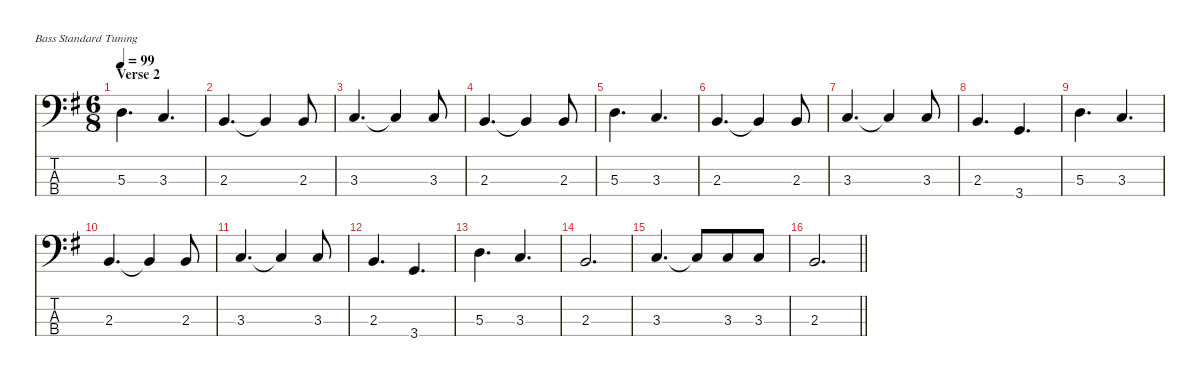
\defaultSystemsLayout 4
\hideDynamics
\bracketExtendMode nobrackets
\singleTrackTrackNamePolicy hidden
\multiTrackTrackNamePolicy hidden
\otherSystemsTrackNameOrientation horizontal
\track ("Jeff Ament" "el.bs.") {defaultSystemsLayout 8 instrument electricbassfinger}
\staff {score tabs}
\tuning (G2 D2 A1 E1)
\ts (6 8)
\section ("" "Verse 2")
\tempo 99
\clef f4
\ks g
5.3{acc forcenatural}.4{d dy f beam Down} 3.3{acc forcenatural}.4{d beam Up} |
2.3{acc forcenatural}.4{d beam Up} 2.3{t acc forcenatural}.4{beam Up} 2.3{acc forcenatural}.8{beam Up} |
3.3{acc forcenatural}.4{d beam Up} 3.3{t acc forcenatural}.4{beam Up} 3.3{acc forcenatural}.8{beam Up} |
2.3{acc forcenatural}.4{d beam Up} 2.3{t acc forcenatural}.4{beam Up} 2.3{acc forcenatural}.8{beam Up} |
5.3{acc forcenatural}.4{d beam Down} 3.3{acc forcenatural}.4{d beam Up} |
2.3{acc forcenatural}.4{d beam Up} 2.3{t acc forcenatural}.4{beam Up} 2.3{acc forcenatural}.8{beam Up} |
3.3{acc forcenatural}.4{d beam Up} 3.3{t acc forcenatural}.4{beam Up} 3.3{acc forcenatural}.8{beam Up} |
2.3{acc forcenatural}.4{d beam Up} 3.4{acc forcenatural}.4{d beam Up} |
5.3{acc forcenatural}.4{d beam Down} 3.3{acc forcenatural}.4{d beam Up} |
2.3{acc forcenatural}.4{d beam Up} 2.3{t acc forcenatural}.4{beam Up} 2.3{acc forcenatural}.8{beam Up} |
3.3{acc forcenatural}.4{d beam Up} 3.3{t acc forcenatural}.4{beam Up} 3.3{acc forcenatural}.8{beam Up} |
2.3{acc forcenatural}.4{d beam Up} 3.4{acc forcenatural}.4{d beam Up} |
5.3{acc forcenatural}.4{d beam Down} 3.3{acc forcenatural}.4{d beam Up} |
2.3{acc forcenatural}.2{d beam Up} |
3.3{acc forcenatural}.4{d beam Up} 3.3{t acc forcenatural}.8{beam Up} 3.3{acc forcenatural}.8{beam Up} 3.3{acc forcenatural}.8{beam Up} |
\barLineRight lightlight
2.3{acc forcenatural}.2{d beam Up}
